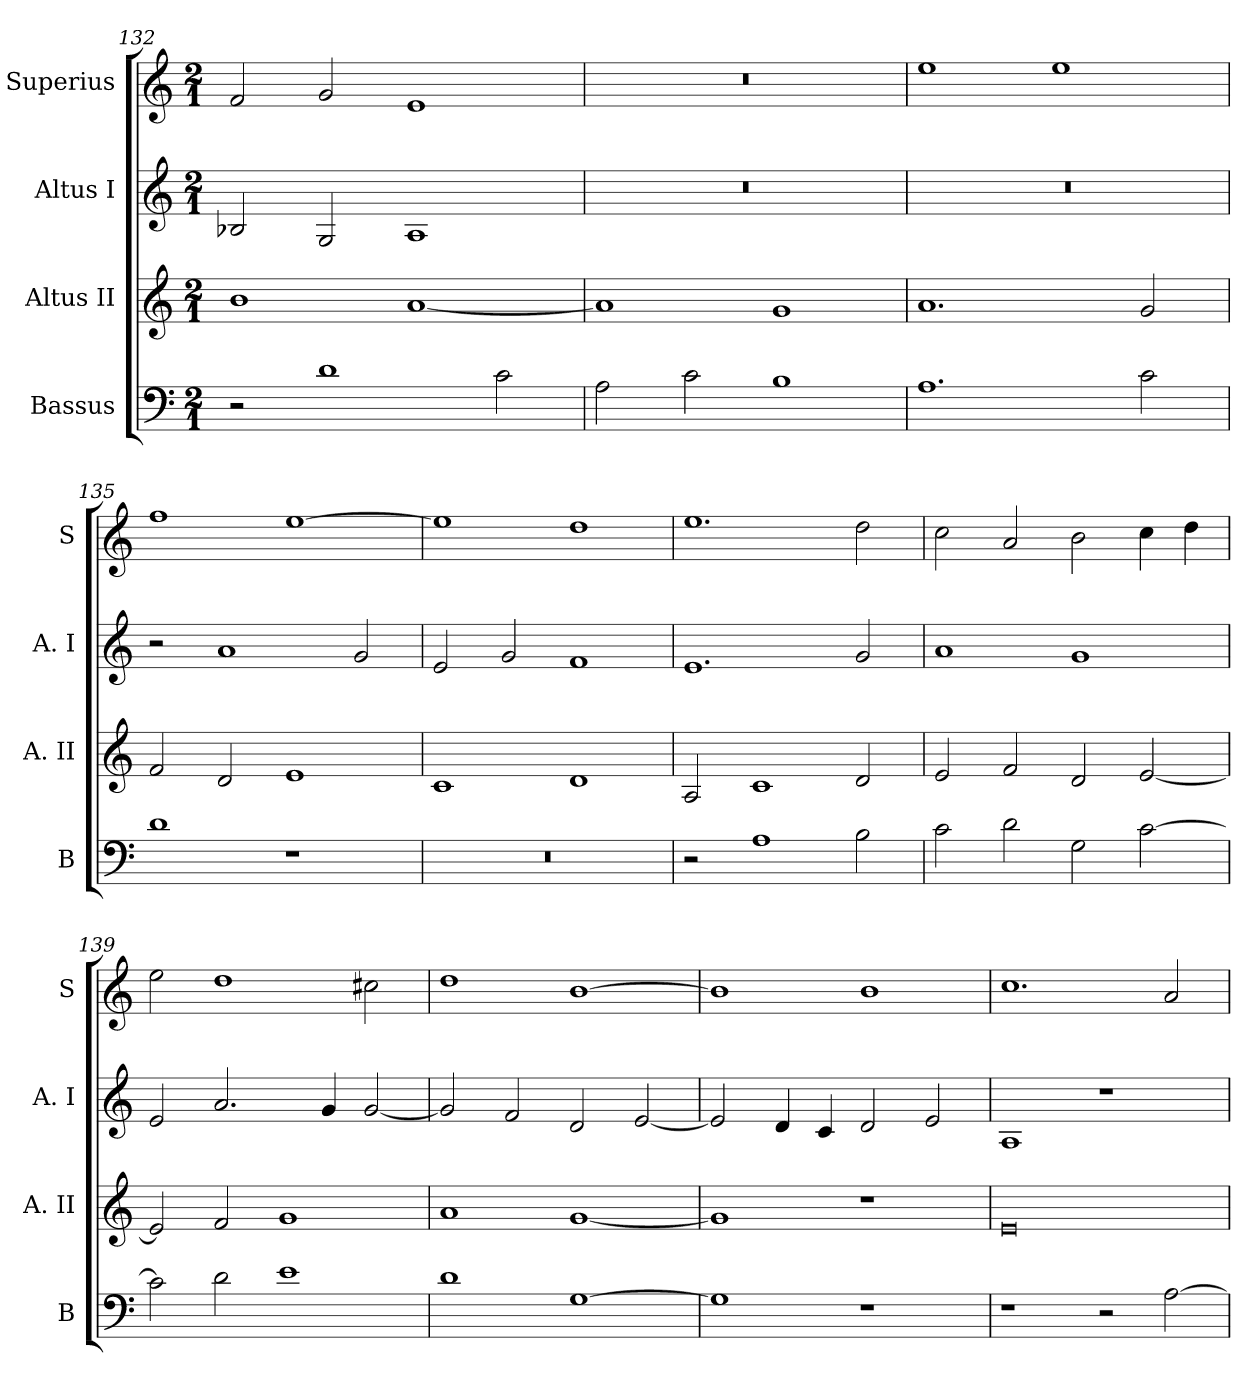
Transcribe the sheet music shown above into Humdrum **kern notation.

**kern	**kern	**kern	**kern
*part4	*part3	*part2	*part1
*staff4	*staff3	*staff2	*staff1
*I"Bassus	*I"Altus II	*I"Altus I	*I"Superius
*I'B	*I'A. II	*I'A. I	*I'S
*clefF4	*clefG2	*clefG2	*clefG2
*k[]	*k[]	*k[]	*k[]
*C:	*C:	*C:	*C:
*M2/1	*M2/1	*M2/1	*M2/1
=132	=132	=132	=132
2r	1b	2B-X	2f
1d	.	2G	2g
.	[1a	1A	1e
2c	.	.	.
=133	=133	=133	=133
2A	1a]	0r	0r
2c	.	.	.
1B	1g	.	.
=134	=134	=134	=134
1.A	1.a	0r	1ee
.	.	.	1ee
2c	2g	.	.
=135	=135	=135	=135
1d	2f	2r	1ff
.	2d	1a	.
1r	1e	.	[1ee
.	.	2g	.
=136	=136	=136	=136
0r	1c	2e	1ee]
.	.	2g	.
.	1d	1f	1dd
=137	=137	=137	=137
2r	2A	1.e	1.ee
1A	1c	.	.
2B	2d	2g	2dd
=138	=138	=138	=138
2c	2e	1a	2cc
2d	2f	.	2a
2G	2d	1g	2b
[2c	[2e	.	4cc
.	.	.	4dd
=139	=139	=139	=139
2c]	2e]	2e	2ee
2d	2f	2.a	1dd
1e	1g	.	.
.	.	4g	.
.	.	[2g	2cc#X
=140	=140	=140	=140
1d	1a	2g]	1dd
.	.	2f	.
[1G	[1g	2d	[1b
.	.	[2e	.
=141	=141	=141	=141
1G]	1g]	2e]	1b]
.	.	4d	.
.	.	4c	.
1r	1r	2d	1b
.	.	2e	.
=142	=142	=142	=142
1r	0e	1A	1.cc
2r	.	1r	.
[2A	.	.	2a
=	=	=	=
*-	*-	*-	*-
